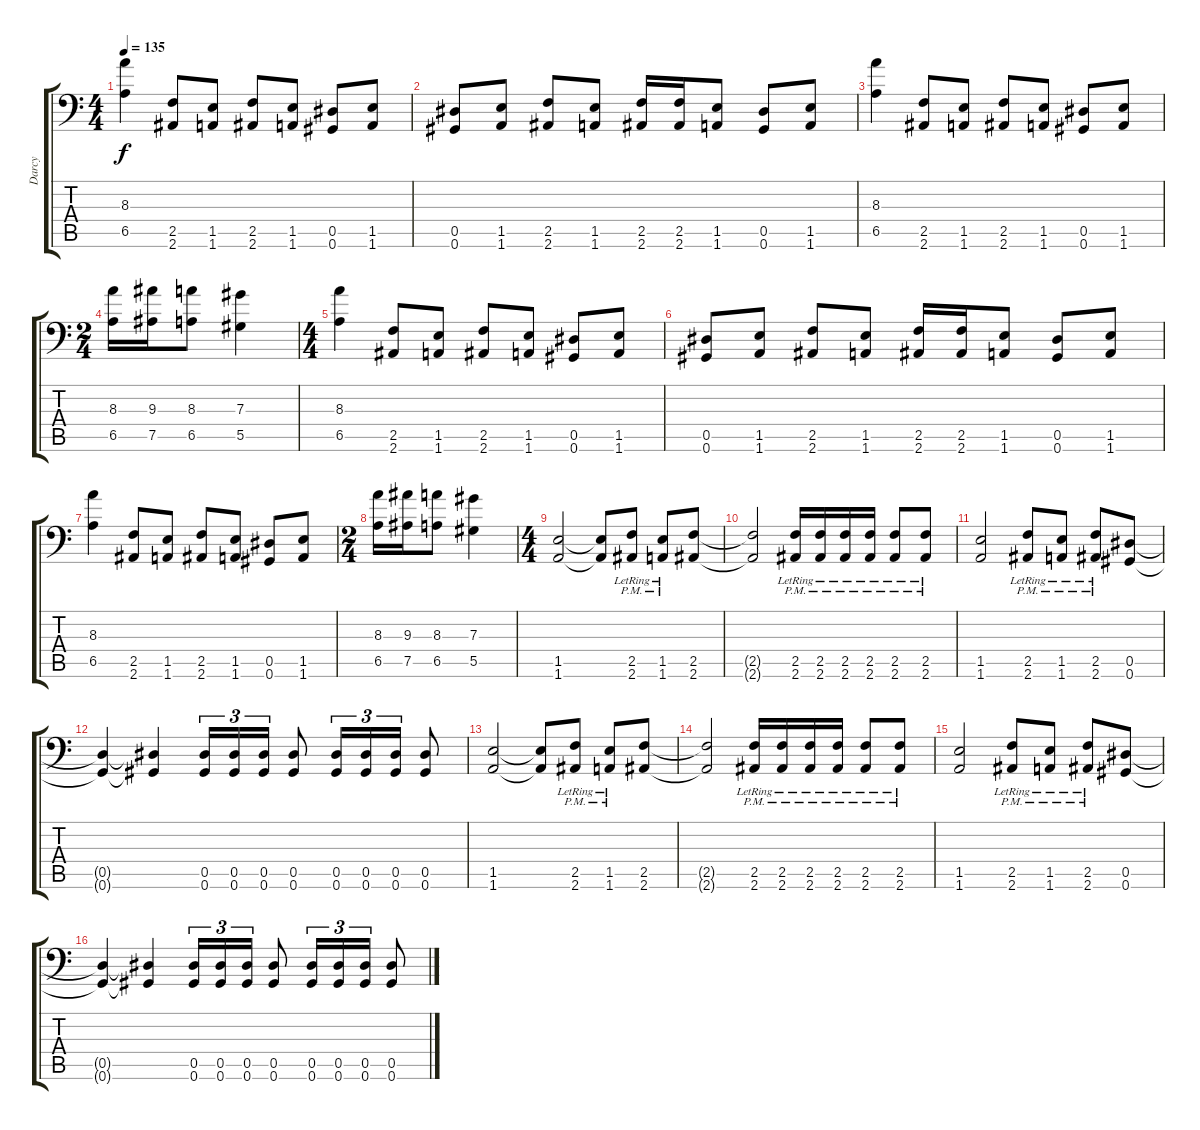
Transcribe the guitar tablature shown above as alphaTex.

\track ("Darcy" "Darcy") {instrument distortionguitar}
\staff {score tabs}
\tuning (Bb3 F3 Db3 Ab2 Eb2 Ab1) {hide}
\ts (4 4)
\tempo 135
\clef f4
\ks c
(8.3 6.5).4{dy f} (2.5 2.6).8 (1.5 1.6).8 (2.5 2.6).8 (1.5 1.6).8 (0.5 0.6).8 (1.5 1.6).8 |
(0.5 0.6).8 (1.5 1.6).8 (2.5 2.6).8 (1.5 1.6).8 (2.5 2.6).16 (2.5 2.6).16 (1.5 1.6).8 (0.5 0.6).8 (1.5 1.6).8 |
(8.3 6.5).4 (2.5 2.6).8 (1.5 1.6).8 (2.5 2.6).8 (1.5 1.6).8 (0.5 0.6).8 (1.5 1.6).8 |
\ts (2 4)
(8.3 6.5).16 (9.3 7.5).16 (8.3 6.5).8 (7.3 5.5).4 |
\ts (4 4)
(8.3 6.5).4 (2.5 2.6).8 (1.5 1.6).8 (2.5 2.6).8 (1.5 1.6).8 (0.5 0.6).8 (1.5 1.6).8 |
(0.5 0.6).8 (1.5 1.6).8 (2.5 2.6).8 (1.5 1.6).8 (2.5 2.6).16 (2.5 2.6).16 (1.5 1.6).8 (0.5 0.6).8 (1.5 1.6).8 |
(8.3 6.5).4 (2.5 2.6).8 (1.5 1.6).8 (2.5 2.6).8 (1.5 1.6).8 (0.5 0.6).8 (1.5 1.6).8 |
\ts (2 4)
(8.3 6.5).16 (9.3 7.5).16 (8.3 6.5).8 (7.3 5.5).4 |
\ts (4 4)
(1.5 1.6).2 (1.5{t} 1.6{t}).8 (2.5{pm lr} 2.6{pm lr}).8 (1.5{pm lr} 1.6{pm lr}).8 (2.5 2.6).8 |
(2.5{t} 2.6{t}).2 (2.5{pm lr} 2.6{pm lr}).16 (2.5{pm lr} 2.6{pm lr}).16 (2.5{pm lr} 2.6{pm lr}).16 (2.5{pm lr} 2.6{pm lr}).16 (2.5{pm lr} 2.6{pm lr}).8 (2.5{pm lr} 2.6{pm lr}).8 |
(1.5 1.6).2 (2.5{pm lr} 2.6{pm lr}).8 (1.5{pm lr} 1.6{pm lr}).8 (2.5{pm lr} 2.6{pm lr}).8 (0.5 0.6).8 |
(0.5{t} 0.6{t}).4 (0.5{t} 0.6{t}).4 (0.5 0.6).16{tu (3 2)} (0.5 0.6).16{tu (3 2)} (0.5 0.6).16{tu (3 2)} (0.5 0.6).8 (0.5 0.6).16{tu (3 2)} (0.5 0.6).16{tu (3 2)} (0.5 0.6).16{tu (3 2)} (0.5 0.6).8 |
(1.5 1.6).2 (1.5{t} 1.6{t}).8 (2.5{pm lr} 2.6{pm lr}).8 (1.5{pm lr} 1.6{pm lr}).8 (2.5 2.6).8 |
(2.5{t} 2.6{t}).2 (2.5{pm lr} 2.6{pm lr}).16 (2.5{pm lr} 2.6{pm lr}).16 (2.5{pm lr} 2.6{pm lr}).16 (2.5{pm lr} 2.6{pm lr}).16 (2.5{pm lr} 2.6{pm lr}).8 (2.5{pm lr} 2.6{pm lr}).8 |
(1.5 1.6).2 (2.5{pm lr} 2.6{pm lr}).8 (1.5{pm lr} 1.6{pm lr}).8 (2.5{pm lr} 2.6{pm lr}).8 (0.5 0.6).8 |
(0.5{t} 0.6{t}).4 (0.5{t} 0.6{t}).4 (0.5 0.6).16{tu (3 2)} (0.5 0.6).16{tu (3 2)} (0.5 0.6).16{tu (3 2)} (0.5 0.6).8 (0.5 0.6).16{tu (3 2)} (0.5 0.6).16{tu (3 2)} (0.5 0.6).16{tu (3 2)} (0.5 0.6).8
